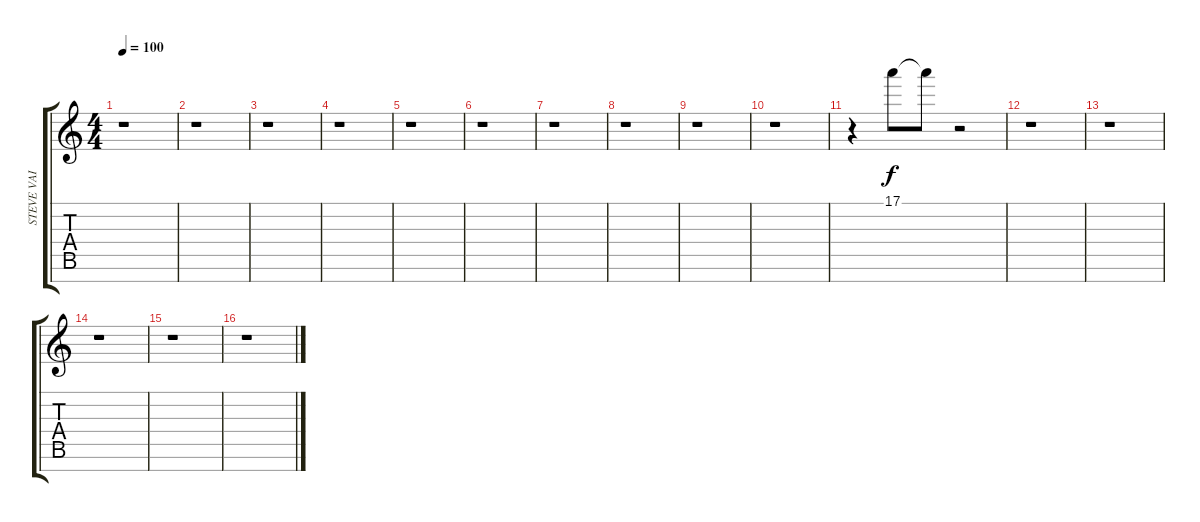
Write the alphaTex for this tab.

\track ("STEVE VAI (PART)" "STEVE VAI ") {instrument overdrivenguitar}
\staff {score tabs}
\tuning (E4 B3 G3 D3 A2 E2 B1) {hide}
\ts (4 4)
\tempo 100
\clef g2
\ks c
r.1{dy f} |
r.1 |
r.1 |
r.1 |
r.1 |
r.1 |
r.1 |
r.1 |
r.1 |
r.1 |
r.4 17.1.8 17.1{t}.8 r.2 |
r.1 |
r.1 |
r.1 |
r.1 |
r.1
